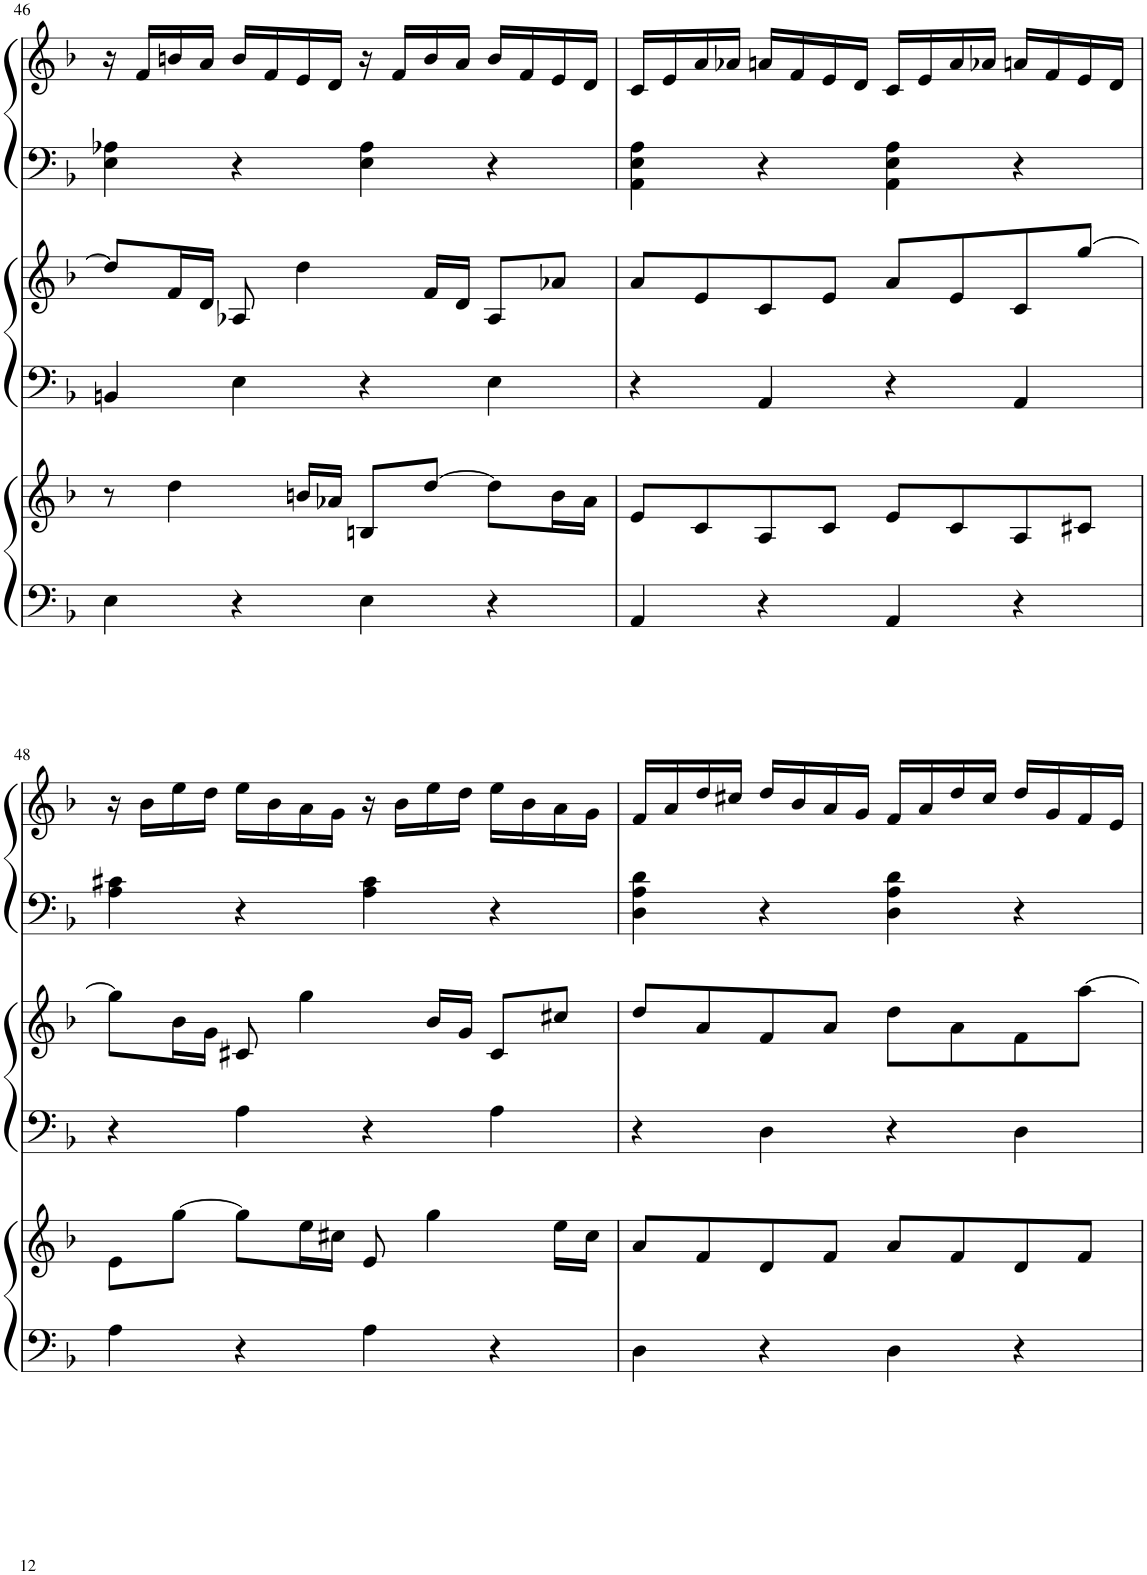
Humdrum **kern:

**kern	**kern	**kern	**kern	**kern	**kern
*part3	*part3	*part2	*part2	*part1	*part1
*staff6	*staff5	*staff4	*staff3	*staff2	*staff1
*I"Harp	*	*I"Harp	*	*I"Harp	*
*I'Hp	*	*I'Hp	*	*I'Hp	*
!!LO:PB:g=z
*clefF4	*clefG2	*clefF4	*clefG2	*clefF4	*clefG2
*k[b-]	*k[b-]	*k[b-]	*k[b-]	*k[b-]	*k[b-]
*M4/4	*M4/4	*M4/4	*M4/4	*M4/4	*M4/4
=46	=46	=46	=46	=46	=46
4E\	8r	4BBn/	8dd/L]	4E\ 4A-X\	16r
.	.	.	.	.	16f/LL
.	4dd\	.	16f/L	.	16bn/
.	.	.	16d/JJ	.	16a/JJ
4r	.	4E\	8A-X/	4r	16b/LL
.	.	.	.	.	16f/
.	16bn/LL	.	4dd\	.	16e/
.	16a-X/JJ	.	.	.	16d/JJ
4E\	8Bn/L	4r	.	4E\ 4A-\	16r
.	.	.	.	.	16f/LL
.	[8dd/J	.	16f/LL	.	16b/
.	.	.	16d/JJ	.	16a/JJ
4r	8dd\L]	4E\	8A-/L	4r	16b/LL
.	.	.	.	.	16f/
.	16b\L	.	8a-X/J	.	16e/
.	16a-\JJ	.	.	.	16d/JJ
=47	=47	=47	=47	=47	=47
4AA/	8e/L	4r	8a/L	4AA\ 4E\ 4A\	16c/LL
.	.	.	.	.	16e/
.	8c/	.	8e/	.	16a/
.	.	.	.	.	16a-X/JJ
4r	8A/	4AA/	8c/	4r	16an/LL
.	.	.	.	.	16f/
.	8c/J	.	8e/J	.	16e/
.	.	.	.	.	16d/JJ
4AA/	8e/L	4r	8a/L	4AA\ 4E\ 4A\	16c/LL
.	.	.	.	.	16e/
.	8c/	.	8e/	.	16a/
.	.	.	.	.	16a-X/JJ
4r	8A/	4AA/	8c/	4r	16an/LL
.	.	.	.	.	16f/
.	8c#X/J	.	[8gg/J	.	16e/
.	.	.	.	.	16d/JJ
!!LO:LB:g=z
=48	=48	=48	=48	=48	=48
4A\	8e\L	4r	8gg\L]	4A\ 4c#X\	16r
.	.	.	.	.	16b-\LL
.	[8gg\J	.	16b-\L	.	16ee\
.	.	.	16g\JJ	.	16dd\JJ
4r	8gg\L]	4A\	8c#X/	4r	16ee\LL
.	.	.	.	.	16b-\
.	16ee\L	.	4gg\	.	16a\
.	16cc#X\JJ	.	.	.	16g\JJ
4A\	8e/	4r	.	4A\ 4c#\	16r
.	.	.	.	.	16b-\LL
.	4gg\	.	16b-/LL	.	16ee\
.	.	.	16g/JJ	.	16dd\JJ
4r	.	4A\	8c#/L	4r	16ee\LL
.	.	.	.	.	16b-\
.	16ee\LL	.	8cc#X/J	.	16a\
.	16cc#\JJ	.	.	.	16g\JJ
=49	=49	=49	=49	=49	=49
4D\	8a/L	4r	8dd/L	4D\ 4A\ 4d\	16f/LL
.	.	.	.	.	16a/
.	8f/	.	8a/	.	16dd/
.	.	.	.	.	16cc#X/JJ
4r	8d/	4D\	8f/	4r	16dd/LL
.	.	.	.	.	16b-/
.	8f/J	.	8a/J	.	16a/
.	.	.	.	.	16g/JJ
4D\	8a/L	4r	8dd\L	4D\ 4A\ 4d\	16f/LL
.	.	.	.	.	16a/
.	8f/	.	8a\	.	16dd/
.	.	.	.	.	16cc#/JJ
4r	8d/	4D\	8f\	4r	16dd/LL
.	.	.	.	.	16g/
.	8f/J	.	[8aa\J	.	16f/
.	.	.	.	.	16e/JJ
=	=	=	=	=	=
*-	*-	*-	*-	*-	*-
